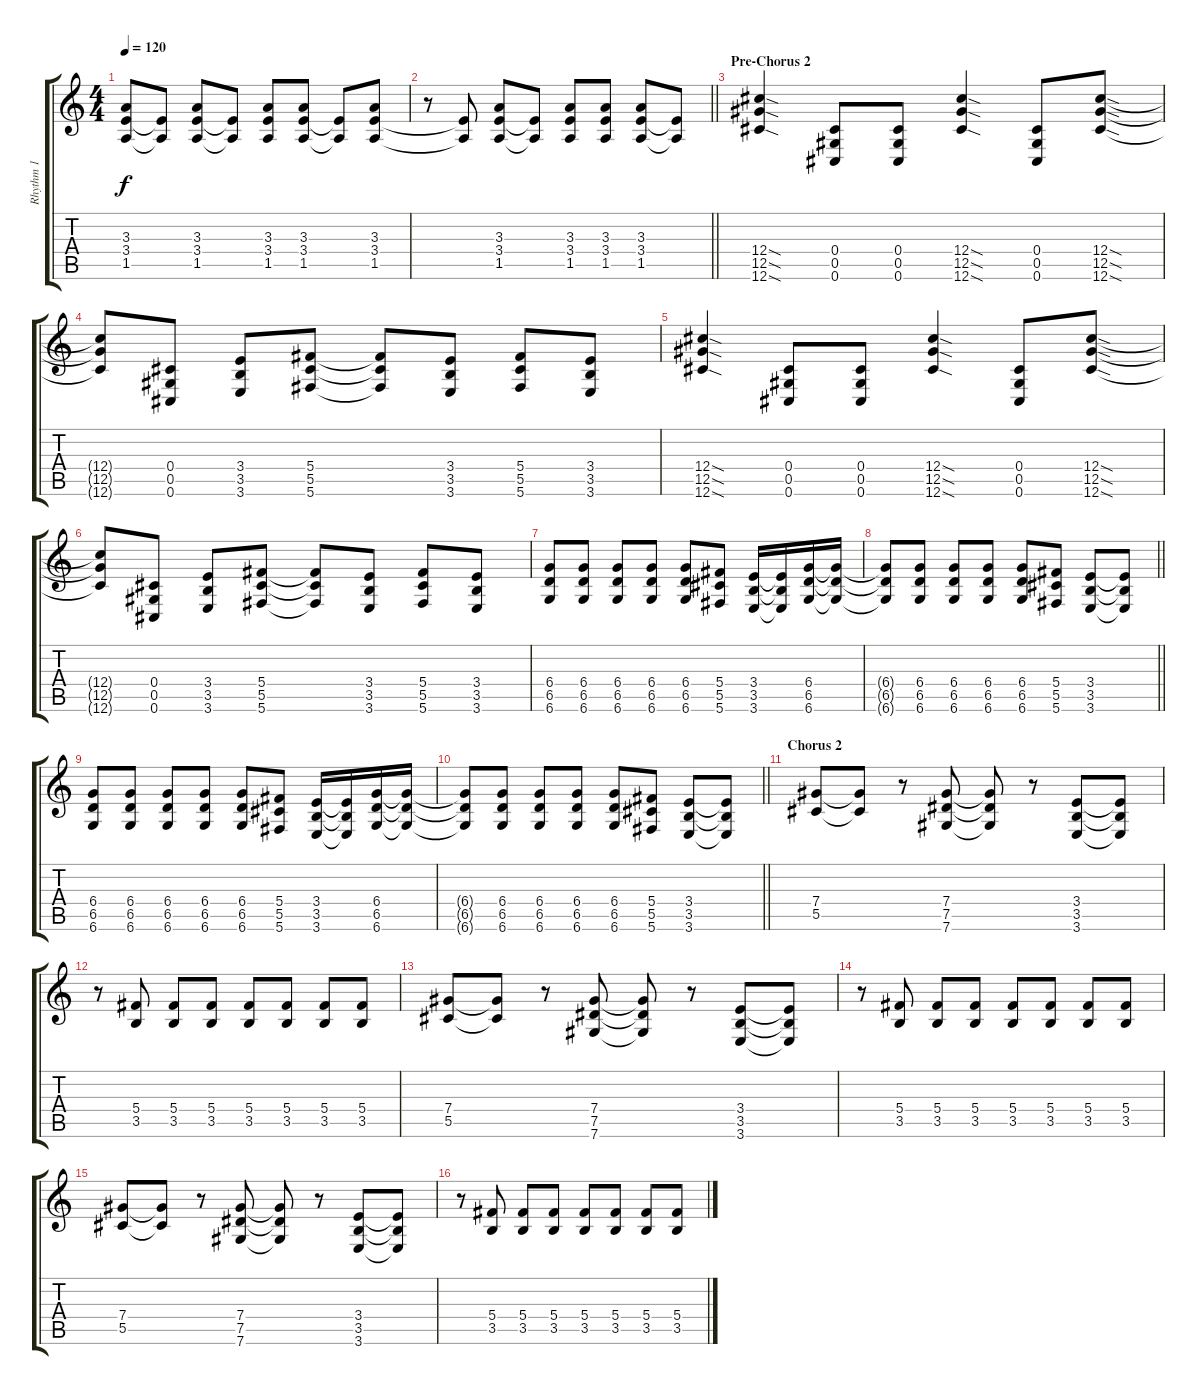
\track ("Rhythm 1" "Rhythm 1") {instrument distortionguitar}
\staff {score tabs}
\tuning (Eb4 Bb3 Gb3 Db3 Ab2 Db2) {hide}
\ts (4 4)
\tempo 120
\clef g2
\ks c
(3.3 3.4 1.5).8{dy f} (3.4{t} 1.5{t}).8 (3.3 3.4 1.5).8 (3.4{t} 1.5{t}).8 (3.3 3.4 1.5).8 (3.3 3.4 1.5).8 (3.4{t} 1.5{t}).8 (3.3 3.4 1.5).8 |
\barLineRight lightlight
r.8 (3.4{t} 1.5{t}).8 (3.3 3.4 1.5).8 (3.4{t} 1.5{t}).8 (3.3 3.4 1.5).8 (3.3 3.4 1.5).8 (3.3 3.4 1.5).8 (3.4{t} 1.5{t}).8 |
\section ("" "Pre-Chorus 2")
(12.4{sod} 12.5{sod} 12.6{sod}).4 (0.4 0.5 0.6).8 (0.4 0.5 0.6).8 (12.4{sod} 12.5{sod} 12.6{sod}).4 (0.4 0.5 0.6).8 (12.4{sod} 12.5{sod} 12.6{sod}).8 |
(12.4{t} 12.5{t} 12.6{t}).8 (0.4 0.5 0.6).8 (3.4 3.5 3.6).8 (5.4 5.5 5.6).8 (5.4{t} 5.5{t} 5.6{t}).8 (3.4 3.5 3.6).8 (5.4 5.5 5.6).8 (3.4 3.5 3.6).8 |
(12.4{sod} 12.5{sod} 12.6{sod}).4 (0.4 0.5 0.6).8 (0.4 0.5 0.6).8 (12.4{sod} 12.5{sod} 12.6{sod}).4 (0.4 0.5 0.6).8 (12.4{sod} 12.5{sod} 12.6{sod}).8 |
(12.4{t} 12.5{t} 12.6{t}).8 (0.4 0.5 0.6).8 (3.4 3.5 3.6).8 (5.4 5.5 5.6).8 (5.4{t} 5.5{t} 5.6{t}).8 (3.4 3.5 3.6).8 (5.4 5.5 5.6).8 (3.4 3.5 3.6).8 |
(6.4 6.5 6.6).8 (6.4 6.5 6.6).8 (6.4 6.5 6.6).8 (6.4 6.5 6.6).8 (6.4 6.5 6.6).8 (5.4 5.5 5.6).8 (3.4 3.5 3.6).16 (3.4{t} 3.5{t} 3.6{t}).16 (6.4 6.5 6.6).16 (6.4{t} 6.5{t} 6.6{t}).16 |
\barLineRight lightlight
(6.4{t} 6.5{t} 6.6{t}).8 (6.4 6.5 6.6).8 (6.4 6.5 6.6).8 (6.4 6.5 6.6).8 (6.4 6.5 6.6).8 (5.4 5.5 5.6).8 (3.4 3.5 3.6).8 (3.4{t} 3.5{t} 3.6{t}).8 |
(6.4 6.5 6.6).8 (6.4 6.5 6.6).8 (6.4 6.5 6.6).8 (6.4 6.5 6.6).8 (6.4 6.5 6.6).8 (5.4 5.5 5.6).8 (3.4 3.5 3.6).16 (3.4{t} 3.5{t} 3.6{t}).16 (6.4 6.5 6.6).16 (6.4{t} 6.5{t} 6.6{t}).16 |
\barLineRight lightlight
(6.4{t} 6.5{t} 6.6{t}).8 (6.4 6.5 6.6).8 (6.4 6.5 6.6).8 (6.4 6.5 6.6).8 (6.4 6.5 6.6).8 (5.4 5.5 5.6).8 (3.4 3.5 3.6).8 (3.4{t} 3.5{t} 3.6{t}).8 |
\section ("" "Chorus 2")
(7.4 5.5).8 (7.4{t} 5.5{t}).8 r.8 (7.4 7.5 7.6).8 (7.4{t} 7.5{t} 7.6{t}).8 r.8 (3.4 3.5 3.6).8 (3.4{t} 3.5{t} 3.6{t}).8 |
r.8 (5.4 3.5).8 (5.4 3.5).8 (5.4 3.5).8 (5.4 3.5).8 (5.4 3.5).8 (5.4 3.5).8 (5.4 3.5).8 |
(7.4 5.5).8 (7.4{t} 5.5{t}).8 r.8 (7.4 7.5 7.6).8 (7.4{t} 7.5{t} 7.6{t}).8 r.8 (3.4 3.5 3.6).8 (3.4{t} 3.5{t} 3.6{t}).8 |
r.8 (5.4 3.5).8 (5.4 3.5).8 (5.4 3.5).8 (5.4 3.5).8 (5.4 3.5).8 (5.4 3.5).8 (5.4 3.5).8 |
(7.4 5.5).8 (7.4{t} 5.5{t}).8 r.8 (7.4 7.5 7.6).8 (7.4{t} 7.5{t} 7.6{t}).8 r.8 (3.4 3.5 3.6).8 (3.4{t} 3.5{t} 3.6{t}).8 |
r.8 (5.4 3.5).8 (5.4 3.5).8 (5.4 3.5).8 (5.4 3.5).8 (5.4 3.5).8 (5.4 3.5).8 (5.4 3.5).8
